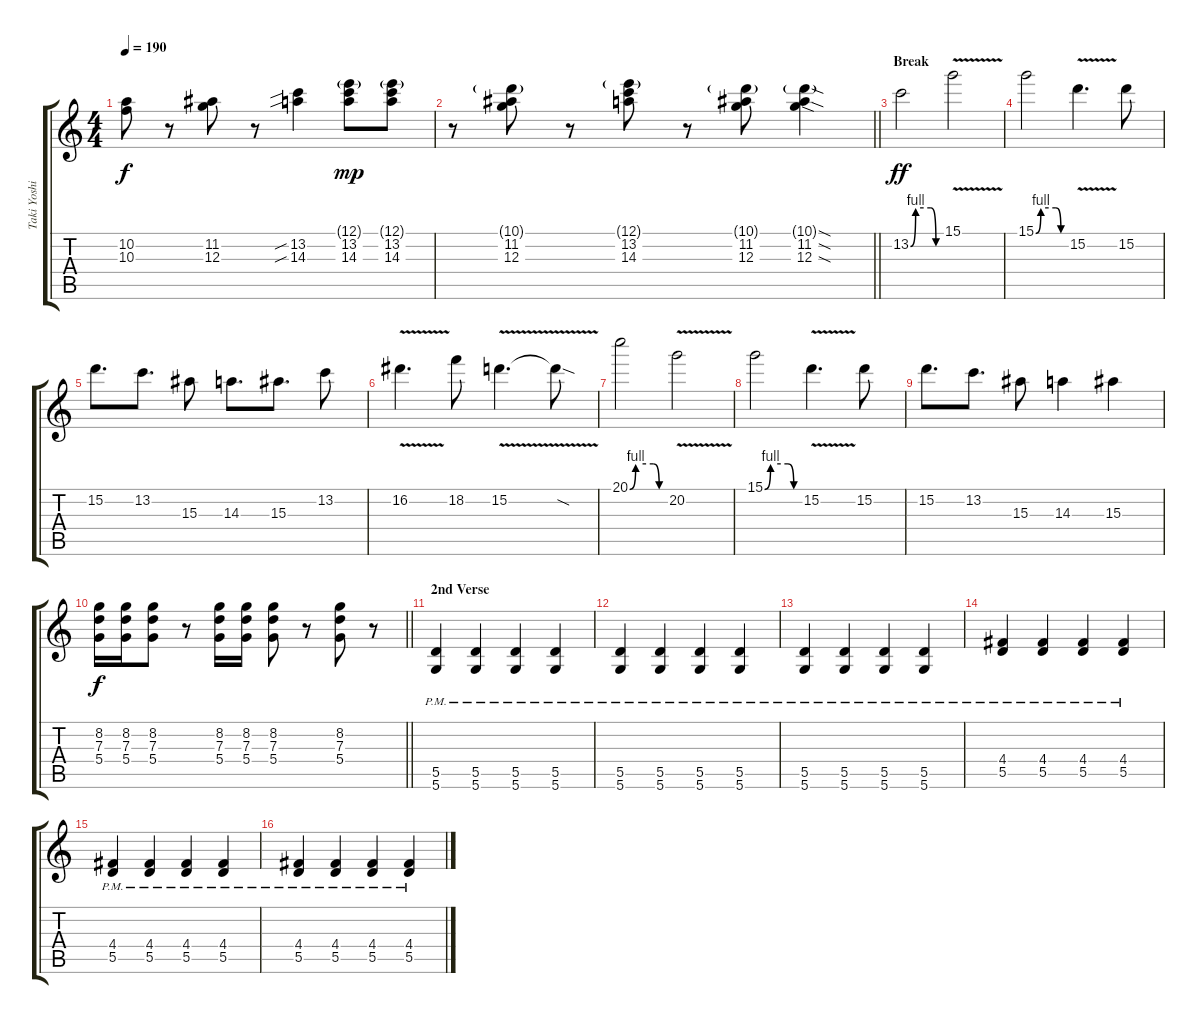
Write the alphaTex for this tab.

\track ("Taki Yoshimitsu" "Taki Yoshi") {instrument distortionguitar}
\staff {score tabs}
\tuning (E4 B3 G3 D3 A2 D2) {hide}
\ts (4 4)
\tempo 190
\clef g2
\ks c
(10.2 10.3).8{dy f} r.8 (11.2 12.3).8 r.8 (13.2{sib} 14.3{sib}).4 (12.1{g} 13.2 14.3).8{dy mp} (12.1{g} 13.2 14.3).8 |
\barLineRight lightlight
r.8 (10.1{g} 11.2 12.3).8 r.8 (12.1{g} 13.2 14.3).8 r.8 (10.1{g} 11.2 12.3).8 (10.1{sod g} 11.2{sod} 12.3{sod}).4 |
\section ("" "Break")
13.2{be (custom 0 0 10 4 40 4 50 0 60 0)}.2{dy ff balance 8} 15.1{v}.2 |
15.1{be (custom 0 0 10 4 40 4 50 0 60 0)}.2 15.2{v}.4{d} 15.2.8 |
15.2.8{d} 13.2.8{d} 15.3.8 14.3.8{d} 15.3.8{d} 13.2.8 |
16.2{v}.4{d} 18.2.8 15.2{v}.4{d} 15.2{sod t}.8 |
20.1{be (custom 0 0 10 4 40 4 50 0 60 0)}.2 20.2{v}.2 |
15.1{be (custom 0 0 10 4 40 4 50 0 60 0)}.2 15.2{v}.4{d} 15.2.8 |
15.2.8{d} 13.2.8{d} 15.3.8 14.3.4 15.3.4 |
\barLineRight lightlight
(8.2 7.3 5.4).16{dy f balance 16} (8.2 7.3 5.4).16 (8.2 7.3 5.4).8 r.8 (8.2 7.3 5.4).16 (8.2 7.3 5.4).16 (8.2 7.3 5.4).8 r.8 (8.2 7.3 5.4).8 r.8 |
\section ("" "2nd Verse")
(5.5{pm} 5.6{pm}).4 (5.5{pm} 5.6{pm}).4 (5.5{pm} 5.6{pm}).4 (5.5{pm} 5.6{pm}).4 |
(5.5{pm} 5.6{pm}).4 (5.5{pm} 5.6{pm}).4 (5.5{pm} 5.6{pm}).4 (5.5{pm} 5.6{pm}).4 |
(5.5{pm} 5.6{pm}).4 (5.5{pm} 5.6{pm}).4 (5.5{pm} 5.6{pm}).4 (5.5{pm} 5.6{pm}).4 |
(4.4{pm} 5.5{pm}).4 (4.4{pm} 5.5{pm}).4 (4.4{pm} 5.5{pm}).4 (4.4{pm} 5.5{pm}).4 |
(4.4{pm} 5.5{pm}).4 (4.4{pm} 5.5{pm}).4 (4.4{pm} 5.5{pm}).4 (4.4{pm} 5.5{pm}).4 |
(4.4{pm} 5.5{pm}).4 (4.4{pm} 5.5{pm}).4 (4.4{pm} 5.5{pm}).4 (4.4{pm} 5.5{pm}).4
